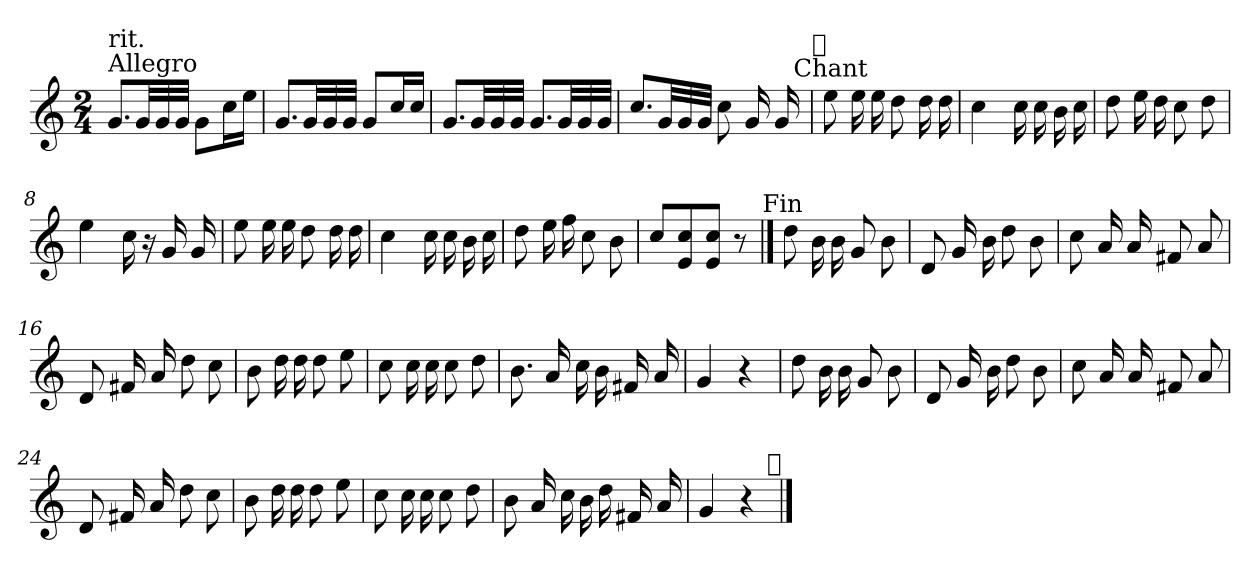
**kern
*part1
*staff1
*clefG2
*k[]
*C:
*M2/4
*Xtuplet
=1
!LO:TX:a:t=Allegro
!LO:TX:a:t=rit.
12.g/L
48g/LL
48g/
48g/JJJ
8g\L
16cc\L
16ee\JJ
=2
12.g/L
48g/LL
48g/
48g/JJJ
8g/L
16cc/L
16cc/JJ
=3
12.g/L
48g/LL
48g/
48g/JJJ
12.g/L
48g/LL
48g/
48g/JJJ
=4
12.cc/L
48g/LL
48g/
48g/JJJ
8cc\
16g/
16g/
!LO:TX:a:t=Chant
16ryy
!LO:TX:a:t=𝄋
=5
8ee\
16ee\
16ee\
8dd\
16dd\
16dd\
!!LO:LB:g=z
=6
4cc\
16cc\
16cc\
16b\
16cc\
=7
8dd\
16ee\
16dd\
8cc\
8dd\
=8
4ee\
16cc\
16r
16g/
16g/
=9
8ee\
16ee\
16ee\
8dd\
16dd\
16dd\
=10
4cc\
16cc\
16cc\
16b\
16cc\
=11
8dd\
16ee\
16ff\
8cc\
8b\
=12
8cc/L
8e/ 8cc/
8e/ 8cc/J
8r
!LO:TX:a:t=Fin
==13
8dd\
16b\
16b\
8g/
8b\
!!LO:LB:g=z
=14
8d/
16g/
16b\
8dd\
8b\
=15
8cc\
16a/
16a/
8f#X/
8a/
=16
8d/
16f#X/
16a/
8dd\
8cc\
=17
8b\
16dd\
16dd\
8dd\
8ee\
=18
8cc\
16cc\
16cc\
8cc\
8dd\
=19
8.b\
16a/
16cc\
16b\
16f#X/
16a/
=20
4g/
4r
!!LO:LB:g=z
=21
8dd\
16b\
16b\
8g/
8b\
=22
8d/
16g/
16b\
8dd\
8b\
=23
8cc\
16a/
16a/
8f#X/
8a/
=24
8d/
16f#X/
16a/
8dd\
8cc\
=25
8b\
16dd\
16dd\
8dd\
8ee\
=26
8cc\
16cc\
16cc\
8cc\
8dd\
=27
8b\
16a/
16cc\
16b\
16dd\
16f#X/
16a/
!!LO:LB:g=z
=28
4g/
4r
!LO:TX:a:t=𝄋
==
*-
